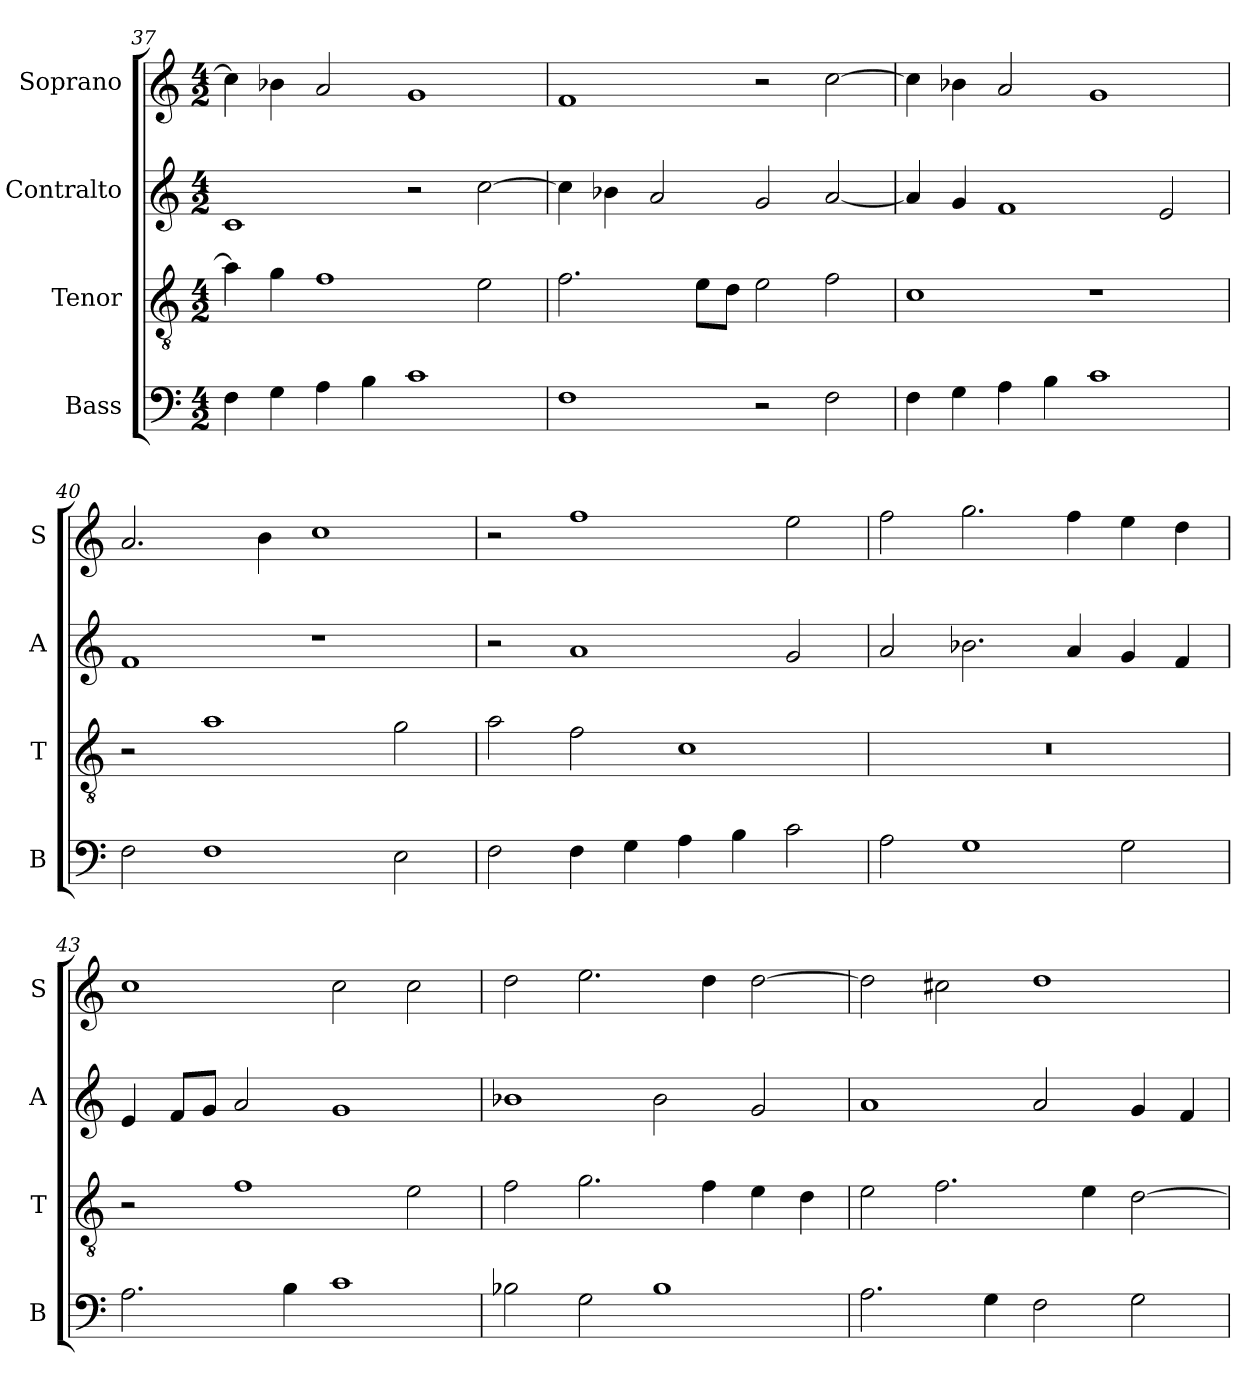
**kern	**kern	**kern	**kern
*part4	*part3	*part2	*part1
*staff4	*staff3	*staff2	*staff1
*I"Bass	*I"Tenor	*I"Contralto	*I"Soprano
*I'B	*I'T	*I'A	*I'S
*clefF4	*clefGv2	*clefG2	*clefG2
*k[]	*k[]	*k[]	*k[]
*D:dor	*D:dor	*D:dor	*D:dor
*M4/2	*M4/2	*M4/2	*M4/2
=37	=37	=37	=37
4F	4a]	1c	4cc]
4G	4g	.	4b-X
4A	1f	.	2a
4B	.	.	.
1c	.	2r	1g
.	2e	[2cc	.
=38	=38	=38	=38
1F	2.f	4cc]	1f
.	.	4b-X	.
.	.	2a	.
.	8e\L	.	.
.	8d\J	.	.
2r	2e	2g	2r
2F	2f	[2a	[2cc
=39	=39	=39	=39
4F	1c	4a]	4cc]
4G	.	4g	4b-X
4A	.	1f	2a
4B	.	.	.
1c	1r	.	1g
.	.	2e	.
=40	=40	=40	=40
2F	2r	1f	2.a
1F	1a	.	.
.	.	.	4b
.	.	1r	1cc
2E	2g	.	.
=41	=41	=41	=41
2F	2a	2r	2r
4F	2f	1a	1ff
4G	.	.	.
4A	1c	.	.
4B	.	.	.
2c	.	2g	2ee
=42	=42	=42	=42
2A	0r	2a	2ff
1G	.	2.b-X	2.gg
.	.	4a	4ff
2G	.	4g	4ee
.	.	4f	4dd
=43	=43	=43	=43
2.A	2r	4e	1cc
.	.	8f/L	.
.	.	8g/J	.
.	1f	2a	.
4B	.	.	.
1c	.	1g	2cc
.	2e	.	2cc
=44	=44	=44	=44
2B-X	2f	1b-X	2dd
2G	2.g	.	2.ee
1B-	.	2b-	.
.	4f	.	4dd
.	4e	2g	[2dd
.	4d	.	.
=45	=45	=45	=45
2.A	2e	1a	2dd]
.	2.f	.	2cc#X
4G	.	.	.
2F	.	2a	1dd
.	4e	.	.
2G	[2d	4g	.
.	.	4f	.
=	=	=	=
*-	*-	*-	*-
